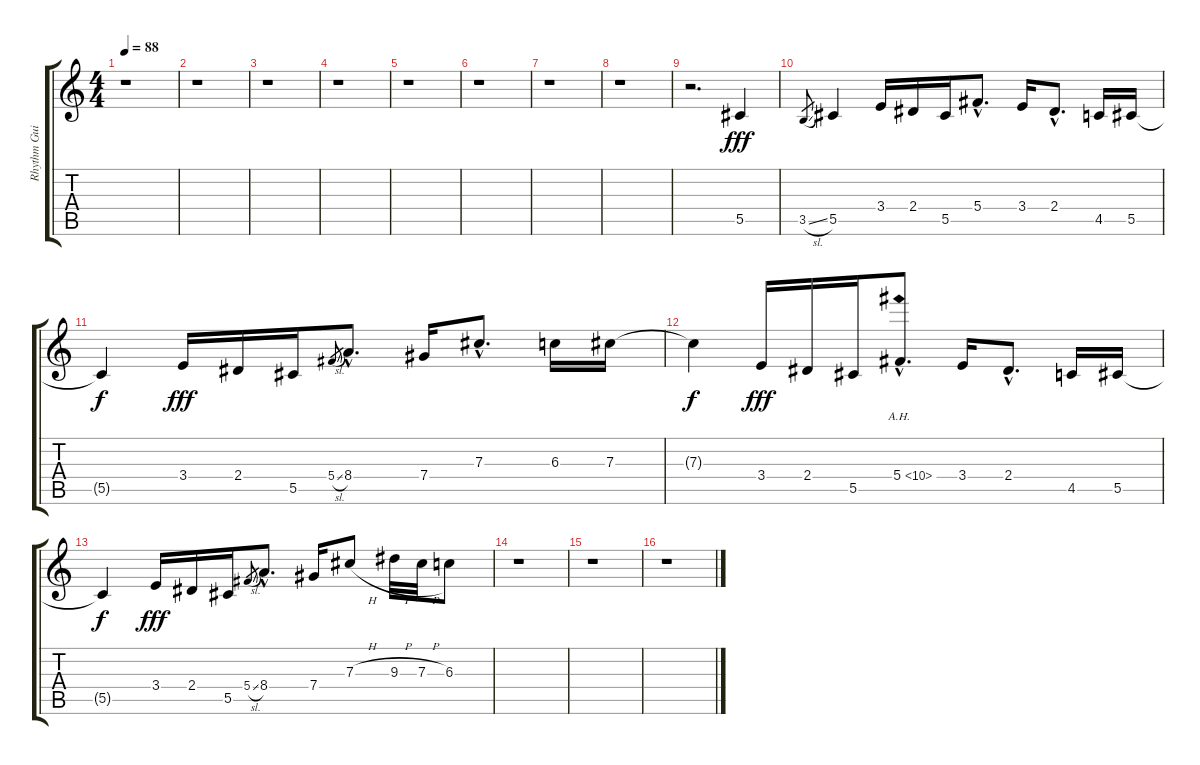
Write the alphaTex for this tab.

\track ("Rhythm Guitar" "Rhythm Gui") {instrument overdrivenguitar}
\staff {score tabs}
\tuning (Eb4 Bb3 Gb3 Db3 Ab2 Eb2) {hide}
\ts (4 4)
\tempo 88
\clef g2
\ks c
r.1{dy fff instrument overdrivenguitar} |
r.1 |
r.1 |
r.1 |
r.1 |
r.1 |
r.1 |
r.1 |
r.2{d} 5.5.4 |
3.5{sl}.8{gr} 5.5.4 3.4.16 2.4.16 5.5.16 5.4{hac}.8{d} 3.4.16 2.4{hac}.8{d} 4.5.16 5.5.16 |
5.5{t}.4{dy f} 3.4.16{dy fff} 2.4.16 5.5.16 5.4{sl}.8{gr} 8.4{hac}.8{d} 7.4.16 7.3{hac}.8{d} 6.3.16 7.3.16 |
7.3{t}.4{dy f} 3.4.16{dy fff} 2.4.16 5.5.16 5.4{ah 5 hac}.8{d} 3.4.16 2.4{hac}.8{d} 4.5.16 5.5.16 |
5.5{t}.4{dy f} 3.4.16{dy fff} 2.4.16 5.5.16 5.4{sl}.8{gr} 8.4{hac}.8{d} 7.4.16 7.3{h}.8 9.3{h}.32 7.3{h}.32 6.3.8 |
r.1 |
r.1 |
r.1
